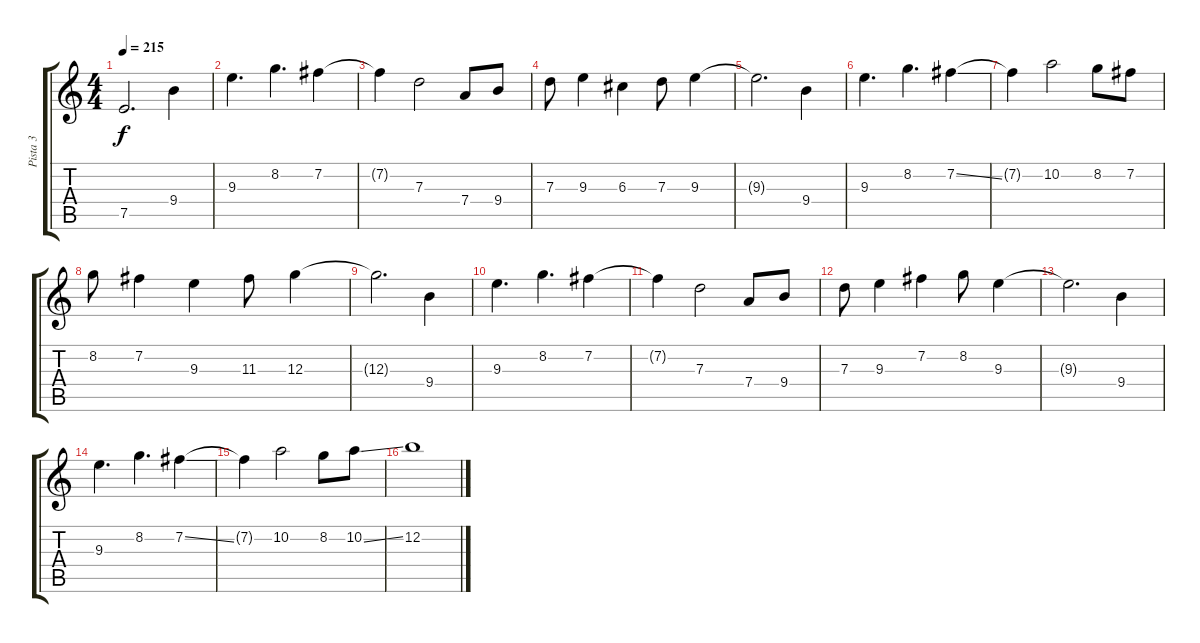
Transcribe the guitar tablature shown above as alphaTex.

\track ("Pista 3" "Pista 3") {instrument distortionguitar}
\staff {score tabs}
\tuning (E4 B3 G3 D3 A2 E2) {hide}
\ts (4 4)
\tempo 215
\clef g2
\ks c
7.5.2{d dy f} 9.4.4 |
9.3.4{d} 8.2.4{d} 7.2.4 |
7.2{t}.4 7.3.2 7.4.8 9.4.8 |
7.3.8 9.3.4 6.3.4 7.3.8 9.3.4 |
9.3{t}.2{d} 9.4.4 |
9.3.4{d} 8.2.4{d} 7.2{ss}.4 |
7.2{t}.4 10.2.2 8.2.8 7.2.8 |
8.2.8 7.2.4 9.3.4 11.3.8 12.3.4 |
12.3{t}.2{d} 9.4.4 |
9.3.4{d} 8.2.4{d} 7.2.4 |
7.2{t}.4 7.3.2 7.4.8 9.4.8 |
7.3.8 9.3.4 7.2.4 8.2.8 9.3.4 |
9.3{t}.2{d} 9.4.4 |
9.3.4{d} 8.2.4{d} 7.2{ss}.4 |
7.2{t}.4 10.2.2 8.2.8 10.2{ss}.8 |
12.2.1
